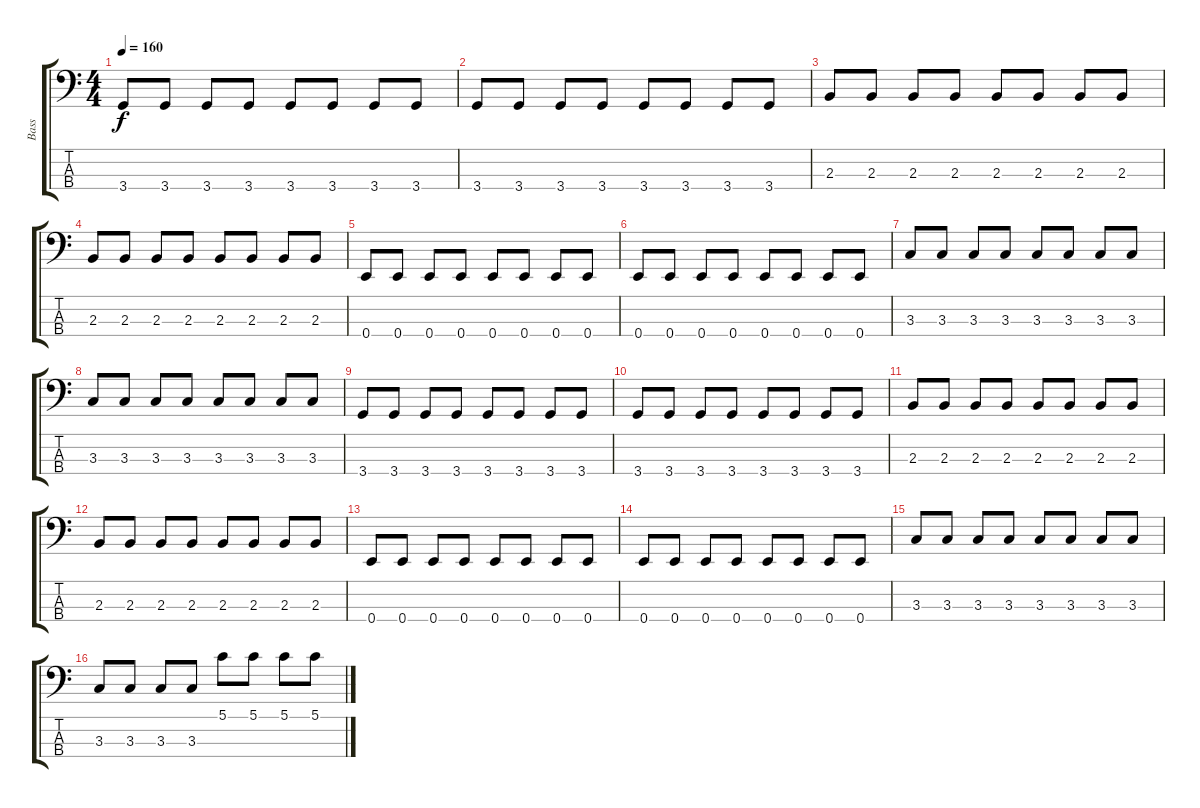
\track ("Bass" "Bass") {instrument electricbassfinger}
\staff {score tabs}
\tuning (G2 D2 A1 E1) {hide}
\ts (4 4)
\tempo 160
\clef f4
\ks c
3.4.8{dy f} 3.4.8 3.4.8 3.4.8 3.4.8 3.4.8 3.4.8 3.4.8 |
3.4.8 3.4.8 3.4.8 3.4.8 3.4.8 3.4.8 3.4.8 3.4.8 |
2.3.8 2.3.8 2.3.8 2.3.8 2.3.8 2.3.8 2.3.8 2.3.8 |
2.3.8 2.3.8 2.3.8 2.3.8 2.3.8 2.3.8 2.3.8 2.3.8 |
0.4.8 0.4.8 0.4.8 0.4.8 0.4.8 0.4.8 0.4.8 0.4.8 |
0.4.8 0.4.8 0.4.8 0.4.8 0.4.8 0.4.8 0.4.8 0.4.8 |
3.3.8 3.3.8 3.3.8 3.3.8 3.3.8 3.3.8 3.3.8 3.3.8 |
3.3.8 3.3.8 3.3.8 3.3.8 3.3.8 3.3.8 3.3.8 3.3.8 |
3.4.8 3.4.8 3.4.8 3.4.8 3.4.8 3.4.8 3.4.8 3.4.8 |
3.4.8 3.4.8 3.4.8 3.4.8 3.4.8 3.4.8 3.4.8 3.4.8 |
2.3.8 2.3.8 2.3.8 2.3.8 2.3.8 2.3.8 2.3.8 2.3.8 |
2.3.8 2.3.8 2.3.8 2.3.8 2.3.8 2.3.8 2.3.8 2.3.8 |
0.4.8 0.4.8 0.4.8 0.4.8 0.4.8 0.4.8 0.4.8 0.4.8 |
0.4.8 0.4.8 0.4.8 0.4.8 0.4.8 0.4.8 0.4.8 0.4.8 |
3.3.8 3.3.8 3.3.8 3.3.8 3.3.8 3.3.8 3.3.8 3.3.8 |
3.3.8 3.3.8 3.3.8 3.3.8 5.1.8 5.1.8 5.1.8 5.1.8
